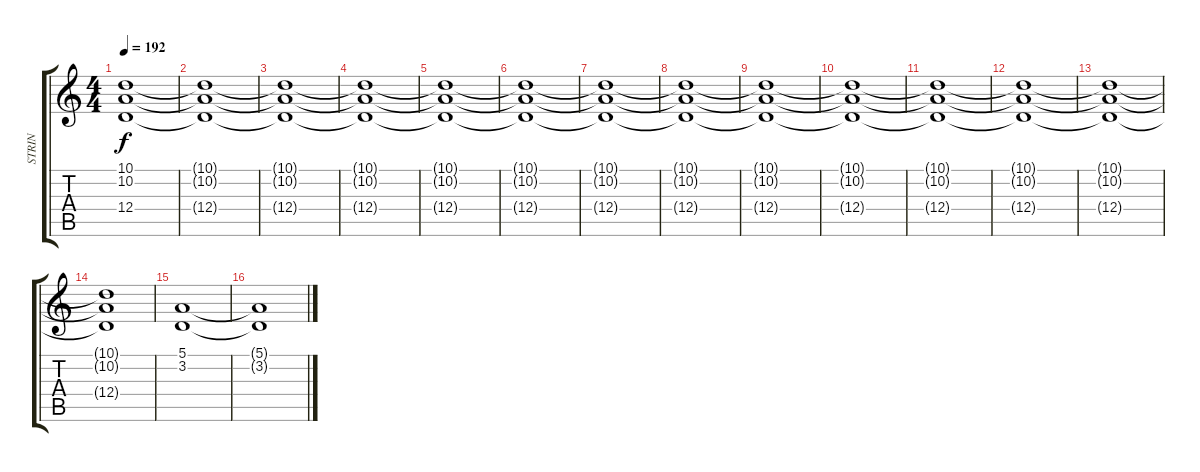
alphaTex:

\track ("     STRING ENSEMBLE" "     STRIN") {instrument stringensemble2}
\staff {score tabs}
\tuning (E4 B3 G3 D3 A2 E2) {hide}
\ts (4 4)
\tempo 192
\clef g2
\ks c
(10.1{t} 10.2{t} 12.4{t}).1{dy f} |
(10.1{t} 10.2{t} 12.4{t}).1 |
(10.1{t} 10.2{t} 12.4{t}).1 |
(10.1{t} 10.2{t} 12.4{t}).1 |
(10.1{t} 10.2{t} 12.4{t}).1 |
(10.1{t} 10.2{t} 12.4{t}).1 |
(10.1{t} 10.2{t} 12.4{t}).1 |
(10.1{t} 10.2{t} 12.4{t}).1 |
(10.1{t} 10.2{t} 12.4{t}).1 |
(10.1{t} 10.2{t} 12.4{t}).1 |
(10.1{t} 10.2{t} 12.4{t}).1 |
(10.1{t} 10.2{t} 12.4{t}).1 |
(10.1{t} 10.2{t} 12.4{t}).1 |
(10.1{t} 10.2{t} 12.4{t}).1 |
(5.1 3.2).1 |
(5.1{t} 3.2{t}).1
